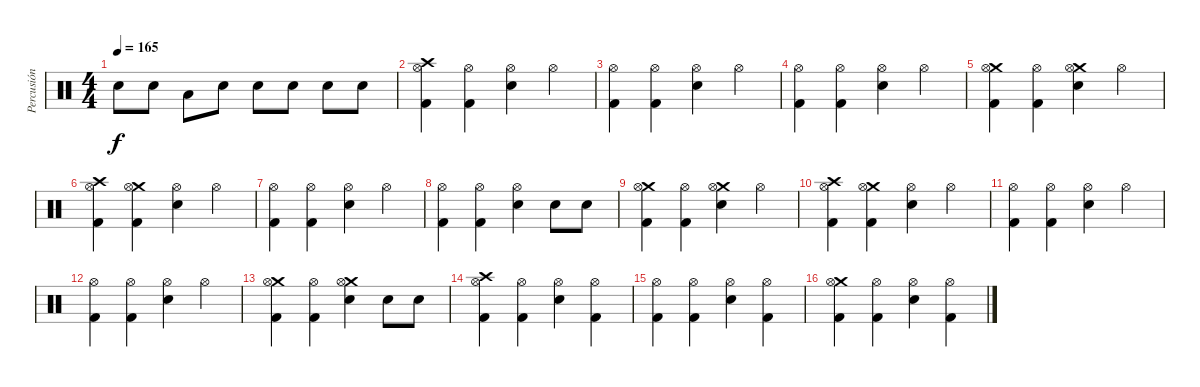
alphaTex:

\track ("Percusión" "Percusión") {instrument percussion}
\staff {score}
\articulation defaults
\ts (4 4)
\tempo 165
\clef neutral
\ks c "Electric Snare (hit)".8{dy f} "Electric Snare (hit)".8 "Low Tom (hit)".8 "Electric Snare (hit)".8 "Electric Snare (hit)".8 "Electric Snare (hit)".8 "Electric Snare (hit)".8 "Electric Snare (hit)".8
|
("Crash high (hit)" "Hi-Hat (open)" "Kick (hit) 2").4 ("Hi-Hat (open)" "Kick (hit) 2").4 ("Hi-Hat (open)" "Electric Snare (hit)").4 "Hi-Hat (open)".4 |
("Hi-Hat (open)" "Kick (hit) 2").4 ("Hi-Hat (open)" "Kick (hit) 2").4 ("Hi-Hat (open)" "Electric Snare (hit)").4 "Hi-Hat (open)".4 |
("Hi-Hat (open)" "Kick (hit) 2").4 ("Hi-Hat (open)" "Kick (hit) 2").4 ("Hi-Hat (open)" "Electric Snare (hit)").4 "Hi-Hat (open)".4 |
("Crash medium (hit)" "Hi-Hat (open)" "Kick (hit) 2").4 ("Hi-Hat (open)" "Kick (hit) 2").4 ("Crash medium (hit)" "Hi-Hat (open)" "Electric Snare (hit)").4 "Hi-Hat (open)".4 |
("Crash high (hit)" "Hi-Hat (open)" "Kick (hit) 2").4 ("Crash medium (hit)" "Hi-Hat (open)" "Kick (hit) 2").4 ("Hi-Hat (open)" "Electric Snare (hit)").4 "Hi-Hat (open)".4 |
("Hi-Hat (open)" "Kick (hit) 2").4 ("Hi-Hat (open)" "Kick (hit) 2").4 ("Hi-Hat (open)" "Electric Snare (hit)").4 "Hi-Hat (open)".4 |
("Hi-Hat (open)" "Kick (hit) 2").4 ("Hi-Hat (open)" "Kick (hit) 2").4 ("Hi-Hat (open)" "Electric Snare (hit)").4 "Electric Snare (hit)".8 "Electric Snare (hit)".8 |
("Crash medium (hit)" "Hi-Hat (open)" "Kick (hit) 2").4 ("Hi-Hat (open)" "Kick (hit) 2").4 ("Crash medium (hit)" "Hi-Hat (open)" "Electric Snare (hit)").4 "Hi-Hat (open)".4 |
("Crash high (hit)" "Hi-Hat (open)" "Kick (hit) 2").4 ("Crash medium (hit)" "Hi-Hat (open)" "Kick (hit) 2").4 ("Hi-Hat (open)" "Electric Snare (hit)").4 "Hi-Hat (open)".4 |
("Hi-Hat (open)" "Kick (hit) 2").4 ("Hi-Hat (open)" "Kick (hit) 2").4 ("Hi-Hat (open)" "Electric Snare (hit)").4 "Hi-Hat (open)".4 |
("Hi-Hat (open)" "Kick (hit) 2").4 ("Hi-Hat (open)" "Kick (hit) 2").4 ("Hi-Hat (open)" "Electric Snare (hit)").4 "Hi-Hat (open)".4 |
("Crash medium (hit)" "Hi-Hat (open)" "Kick (hit) 2").4 ("Hi-Hat (open)" "Kick (hit) 2").4 ("Crash medium (hit)" "Hi-Hat (open)" "Electric Snare (hit)").4 "Electric Snare (hit)".8 "Electric Snare (hit)".8 |
("Crash high (hit)" "Hi-Hat (open)" "Kick (hit) 2").4 ("Hi-Hat (open)" "Kick (hit) 2").4 ("Hi-Hat (open)" "Electric Snare (hit)").4 ("Hi-Hat (open)" "Kick (hit) 2").4 |
("Hi-Hat (open)" "Kick (hit) 2").4 ("Hi-Hat (open)" "Kick (hit) 2").4 ("Hi-Hat (open)" "Electric Snare (hit)").4 ("Hi-Hat (open)" "Kick (hit) 2").4 |
("Crash medium (hit)" "Hi-Hat (open)" "Kick (hit) 2").4 ("Hi-Hat (open)" "Kick (hit) 2").4 ("Hi-Hat (open)" "Electric Snare (hit)").4 ("Hi-Hat (open)" "Kick (hit) 2").4
